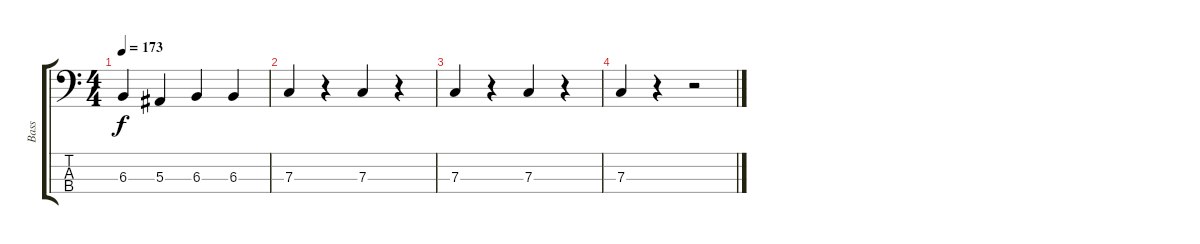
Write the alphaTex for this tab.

\track ("Bass" "Bass") {instrument electricbassfinger}
\staff {score tabs}
\tuning (Eb2 Bb1 F1 C1) {hide}
\ts (4 4)
\tempo 173
\clef f4
\ks c
6.3.4{dy f} 5.3.4 6.3.4 6.3.4 |
7.3.4 r.4 7.3.4 r.4 |
7.3.4 r.4 7.3.4 r.4 |
7.3.4 r.4 r.2
